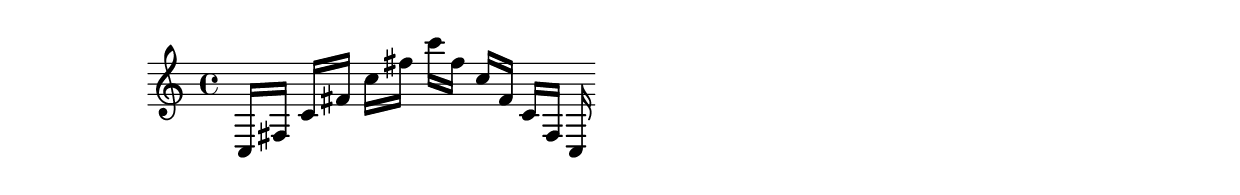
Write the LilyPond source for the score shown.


\new PianoStaff <<
\cadenzaOn
\new Staff = "right" {
\clef treble
    c16 [ fis ]
    c' [ fis' ]
    c'' [ fis'' ]
    c''' [ fis'' ]
    c'' [ fis' ]
    c' [ fis ]
    c
}
>>
